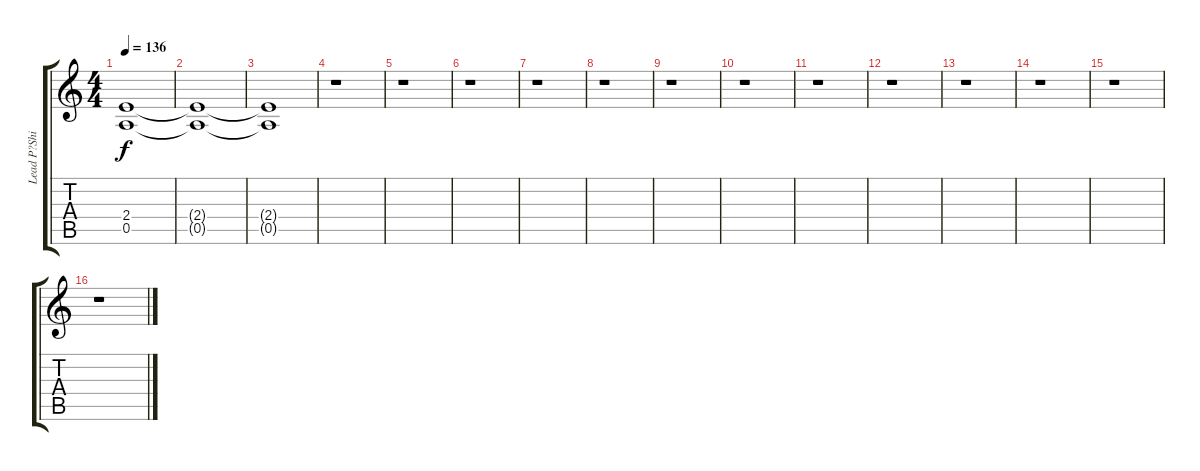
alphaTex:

\track ("Lead P?Shift" "Lead P?Shi") {instrument overdrivenguitar}
\staff {score tabs}
\tuning (E4 B3 G3 D3 A2 E2) {hide}
\ts (4 4)
\tempo 136
\clef g2
\ks c
(2.4{t} 0.5{t}).1{dy f} |
(2.4{t} 0.5{t}).1 |
(2.4{t} 0.5{t}).1 |
r.1 |
r.1 |
r.1 |
r.1 |
r.1 |
r.1 |
r.1 |
r.1 |
r.1 |
r.1 |
r.1 |
r.1 |
r.1
